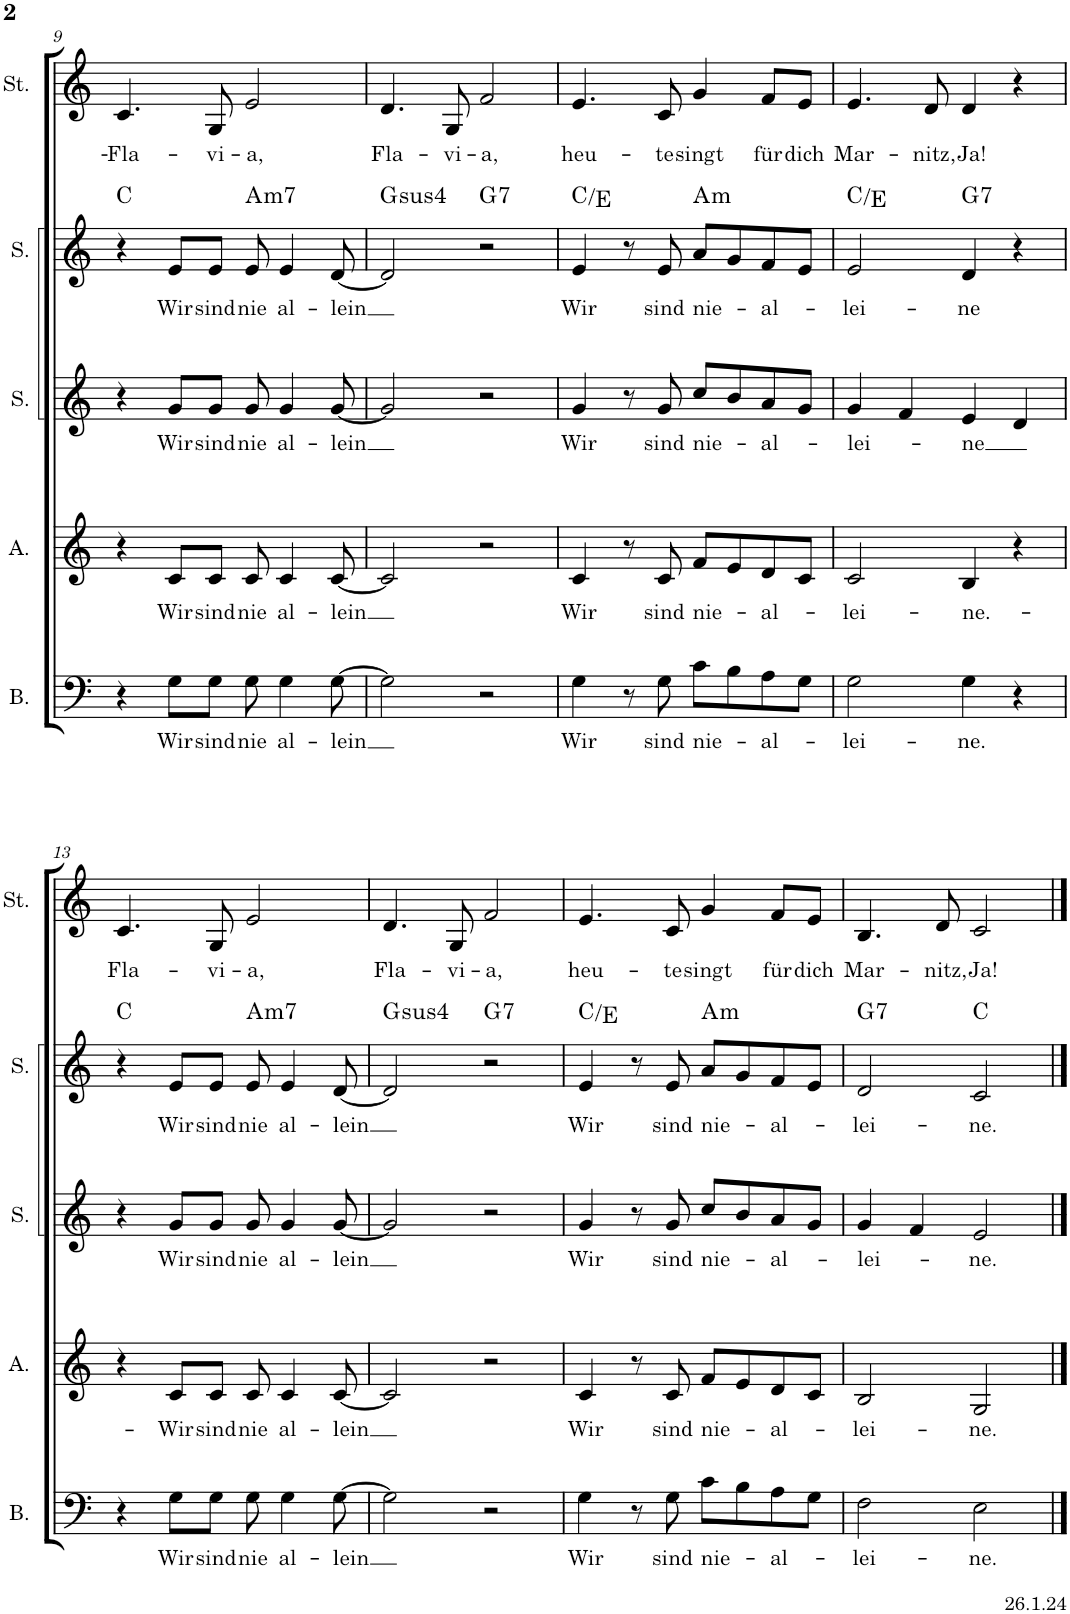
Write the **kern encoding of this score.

**kern	**text	**kern	**text	**kern	**text	**kern	**text	**harte	**kern	**text
*part5	*part5	*part4	*part4	*part3	*part3	*part2	*part2	*part2	*part1	*part1
*staff5	*staff5	*staff4	*staff4	*staff3	*staff3	*staff2	*staff2	*	*staff1	*staff1
*I"Bass	*	*I"Alto	*	*I"Sopran	*	*I"Soprano	*	*	*I"Stimme	*
*I'B.	*	*I'A.	*	*I'S.	*	*I'S.	*	*	*I'St.	*
!!LO:PB:g=z
*clefF4	*	*clefG2	*	*clefG2	*	*clefG2	*	*	*clefG2	*
*k[]	*	*k[]	*	*k[]	*	*k[]	*	*	*k[]	*
*M4/4	*	*M4/4	*	*M4/4	*	*M4/4	*	*	*M4/4	*
=9	=9	=9	=9	=9	=9	=9	=9	=9	=9	=9
!	!	!	!	!	!	!	!	!	!	!LO:LY:b
4r	.	4r	.	4r	.	4r	.	C:maj	4.c/	-Fla-
!	!LO:LY:b	!	!LO:LY:b	!	!LO:LY:b	!	!LO:LY:b	!	!	!
8G\L	Wir	8c/L	Wir	8g/L	Wir	8e/L	Wir	.	.	.
!	!LO:LY:b	!	!LO:LY:b	!	!LO:LY:b	!	!LO:LY:b	!	!	!LO:LY:b
8G\J	sind	8c/J	sind	8g/J	sind	8e/J	sind	.	8G/	-vi-
!	!LO:LY:b	!	!LO:LY:b	!	!LO:LY:b	!	!LO:LY:b	!LO:H:kt=m7	!	!LO:LY:b
8G\	nie	8c/	nie	8g/	nie	8e/	nie	A:min7	2e/	-a,
!	!LO:LY:b	!	!LO:LY:b	!	!LO:LY:b	!	!LO:LY:b	!	!	!
4G\	al-	4c/	al-	4g/	al-	4e/	al-	.	.	.
!	!LO:LY:b	!	!LO:LY:b	!	!LO:LY:b	!	!LO:LY:b	!	!	!
[8G\	-lein	[8c/	-lein	[8g/	-lein	[8d/	-lein	.	.	.
=10	=10	=10	=10	=10	=10	=10	=10	=10	=10	=10
!	!	!	!	!	!	!	!	!LO:H:kt=4	!	!LO:LY:b
2G\]	.	2c/]	.	2g/]	.	2d/]	.	G:sus4	4.d/	Fla-
!	!	!	!	!	!	!	!	!	!	!LO:LY:b
.	.	.	.	.	.	.	.	.	8G/	-vi-
!	!	!	!	!	!	!	!	!LO:H:kt=7	!	!LO:LY:b
2r	.	2r	.	2r	.	2r	.	G:7	2f/	-a,
=11	=11	=11	=11	=11	=11	=11	=11	=11	=11	=11
!	!LO:LY:b	!	!LO:LY:b	!	!LO:LY:b	!	!LO:LY:b	!	!	!LO:LY:b
4G\	Wir	4c/	Wir	4g/	Wir	4e/	Wir	C:maj/3	4.e/	heu-
8r	.	8r	.	8r	.	8r	.	.	.	.
!	!LO:LY:b	!	!LO:LY:b	!	!LO:LY:b	!	!LO:LY:b	!	!	!LO:LY:b
8G\	sind	8c/	sind	8g/	sind	8e/	sind	.	8c/	-te
!	!LO:LY:b	!	!LO:LY:b	!	!LO:LY:b	!	!LO:LY:b	!LO:H:kt=m	!	!LO:LY:b
8c\L	nie-	8f/L	nie-	8cc/L	nie-	8a/L	nie-	A:min	4g/	singt
8B\	.	8e/	.	8b/	.	8g/	.	.	.	.
!	!LO:LY:b	!	!LO:LY:b	!	!LO:LY:b	!	!LO:LY:b	!	!	!LO:LY:b
8A\	-al-	8d/	-al-	8a/	-al-	8f/	-al-	.	8f/L	für
!	!	!	!	!	!	!	!	!	!	!LO:LY:b
8G\J	.	8c/J	.	8g/J	.	8e/J	.	.	8e/J	dich
=12	=12	=12	=12	=12	=12	=12	=12	=12	=12	=12
!	!LO:LY:b	!	!LO:LY:b	!	!LO:LY:b	!	!LO:LY:b	!	!	!LO:LY:b
2G\	-lei-	2c/	-lei-	4g/	-lei-	2e/	-lei-	C:maj/3	4.e/	Mar-
.	.	.	.	4f/	.	.	.	.	.	.
!	!	!	!	!	!	!	!	!	!	!LO:LY:b
.	.	.	.	.	.	.	.	.	8d/	-nitz,
!	!LO:LY:b	!	!LO:LY:b	!	!LO:LY:b	!	!LO:LY:b	!LO:H:kt=7	!	!LO:LY:b
4G\	-ne.	4B/	-ne.-	4e/	-ne	4d/	-ne	G:7	4d/	Ja!
4r	.	4r	.	4d/	.	4r	.	.	4r	.
!!LO:LB:g=z
=13	=13	=13	=13	=13	=13	=13	=13	=13	=13	=13
!	!	!	!	!	!	!	!	!	!	!LO:LY:b
4r	.	4r	.	4r	.	4r	.	C:maj	4.c/	Fla-
!	!LO:LY:b	!	!LO:LY:b	!	!LO:LY:b	!	!LO:LY:b	!	!	!
8G\L	Wir	8c/L	-Wir	8g/L	Wir	8e/L	Wir	.	.	.
!	!LO:LY:b	!	!LO:LY:b	!	!LO:LY:b	!	!LO:LY:b	!	!	!LO:LY:b
8G\J	sind	8c/J	sind	8g/J	sind	8e/J	sind	.	8G/	-vi-
!	!LO:LY:b	!	!LO:LY:b	!	!LO:LY:b	!	!LO:LY:b	!LO:H:kt=m7	!	!LO:LY:b
8G\	nie	8c/	nie	8g/	nie	8e/	nie	A:min7	2e/	-a,
!	!LO:LY:b	!	!LO:LY:b	!	!LO:LY:b	!	!LO:LY:b	!	!	!
4G\	al-	4c/	al-	4g/	al-	4e/	al-	.	.	.
!	!LO:LY:b	!	!LO:LY:b	!	!LO:LY:b	!	!LO:LY:b	!	!	!
[8G\	-lein	[8c/	-lein	[8g/	-lein	[8d/	-lein	.	.	.
=14	=14	=14	=14	=14	=14	=14	=14	=14	=14	=14
!	!	!	!	!	!	!	!	!LO:H:kt=4	!	!LO:LY:b
2G\]	.	2c/]	.	2g/]	.	2d/]	.	G:sus4	4.d/	Fla-
!	!	!	!	!	!	!	!	!	!	!LO:LY:b
.	.	.	.	.	.	.	.	.	8G/	-vi-
!	!	!	!	!	!	!	!	!LO:H:kt=7	!	!LO:LY:b
2r	.	2r	.	2r	.	2r	.	G:7	2f/	-a,
=15	=15	=15	=15	=15	=15	=15	=15	=15	=15	=15
!	!LO:LY:b	!	!LO:LY:b	!	!LO:LY:b	!	!LO:LY:b	!	!	!LO:LY:b
4G\	Wir	4c/	Wir	4g/	Wir	4e/	Wir	C:maj/3	4.e/	heu-
8r	.	8r	.	8r	.	8r	.	.	.	.
!	!LO:LY:b	!	!LO:LY:b	!	!LO:LY:b	!	!LO:LY:b	!	!	!LO:LY:b
8G\	sind	8c/	sind	8g/	sind	8e/	sind	.	8c/	-te
!	!LO:LY:b	!	!LO:LY:b	!	!LO:LY:b	!	!LO:LY:b	!LO:H:kt=m	!	!LO:LY:b
8c\L	nie-	8f/L	nie-	8cc/L	nie-	8a/L	nie-	A:min	4g/	singt
8B\	.	8e/	.	8b/	.	8g/	.	.	.	.
!	!LO:LY:b	!	!LO:LY:b	!	!LO:LY:b	!	!LO:LY:b	!	!	!LO:LY:b
8A\	-al-	8d/	-al-	8a/	-al-	8f/	-al-	.	8f/L	für
!	!	!	!	!	!	!	!	!	!	!LO:LY:b
8G\J	.	8c/J	.	8g/J	.	8e/J	.	.	8e/J	dich
=16	=16	=16	=16	=16	=16	=16	=16	=16	=16	=16
!	!LO:LY:b	!	!LO:LY:b	!	!LO:LY:b	!	!LO:LY:b	!LO:H:kt=7	!	!LO:LY:b
2F\	-lei-	2B/	-lei-	4g/	-lei-	2d/	-lei-	G:7	4.B/	Mar-
.	.	.	.	4f/	.	.	.	.	.	.
!	!	!	!	!	!	!	!	!	!	!LO:LY:b
.	.	.	.	.	.	.	.	.	8d/	-nitz,
!	!LO:LY:b	!	!LO:LY:b	!	!LO:LY:b	!	!LO:LY:b	!	!	!LO:LY:b
2E\	-ne.	2G/	-ne.	2e/	-ne.	2c/	-ne.	C:maj	2c/	Ja!
==	==	==	==	==	==	==	==	==	==	==
*-	*-	*-	*-	*-	*-	*-	*-	*-	*-	*-
